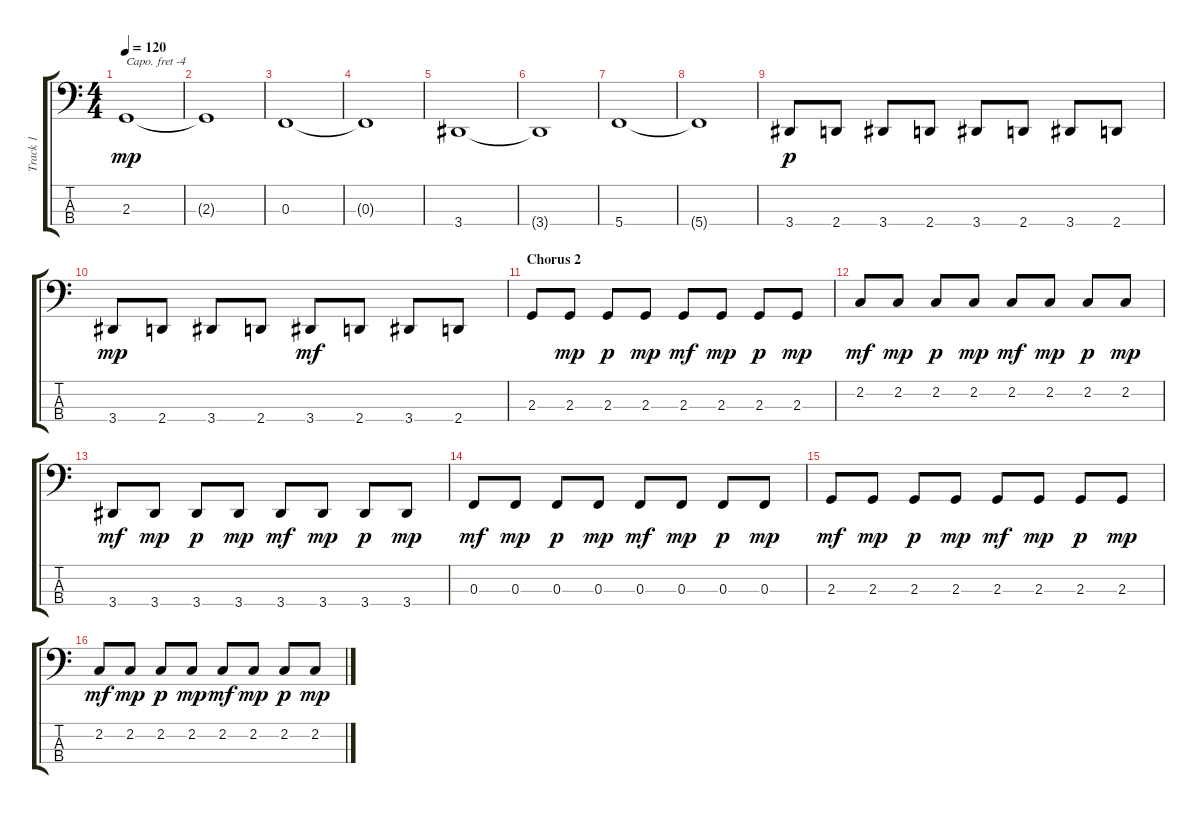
\track ("Track 1" "Track 1") {instrument electricbasspick}
\staff {score tabs}
\capo -4
\tuning (G2 D2 A1 E1) {hide}
\ts (4 4)
\tempo 120
\clef f4
\ks c
2.3.1{dy mp} |
2.3{t}.1 |
0.3.1 |
0.3{t}.1 |
3.4.1 |
3.4{t}.1 |
5.4.1 |
5.4{t}.1 |
3.4.8{dy p} 2.4.8 3.4.8 2.4.8 3.4.8 2.4.8 3.4.8 2.4.8 |
3.4.8{dy mp} 2.4.8 3.4.8 2.4.8 3.4.8{dy mf} 2.4.8 3.4.8 2.4.8 |
\section ("" "Chorus 2")
2.3.8 2.3.8{dy mp} 2.3.8{dy p} 2.3.8{dy mp} 2.3.8{dy mf} 2.3.8{dy mp} 2.3.8{dy p} 2.3.8{dy mp} |
2.2.8{dy mf} 2.2.8{dy mp} 2.2.8{dy p} 2.2.8{dy mp} 2.2.8{dy mf} 2.2.8{dy mp} 2.2.8{dy p} 2.2.8{dy mp} |
3.4.8{dy mf} 3.4.8{dy mp} 3.4.8{dy p} 3.4.8{dy mp} 3.4.8{dy mf} 3.4.8{dy mp} 3.4.8{dy p} 3.4.8{dy mp} |
0.3.8{dy mf} 0.3.8{dy mp} 0.3.8{dy p} 0.3.8{dy mp} 0.3.8{dy mf} 0.3.8{dy mp} 0.3.8{dy p} 0.3.8{dy mp} |
2.3.8{dy mf} 2.3.8{dy mp} 2.3.8{dy p} 2.3.8{dy mp} 2.3.8{dy mf} 2.3.8{dy mp} 2.3.8{dy p} 2.3.8{dy mp} |
2.2.8{dy mf} 2.2.8{dy mp} 2.2.8{dy p} 2.2.8{dy mp} 2.2.8{dy mf} 2.2.8{dy mp} 2.2.8{dy p} 2.2.8{dy mp}
